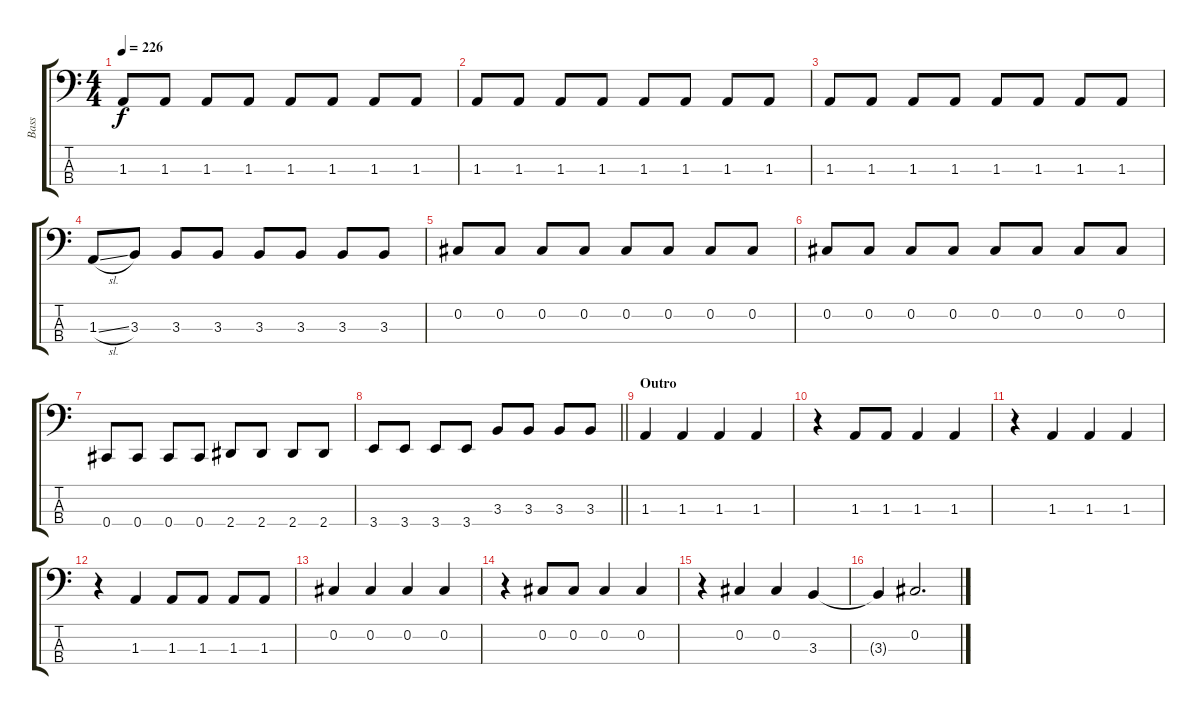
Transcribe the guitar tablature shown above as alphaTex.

\track ("Bass" "Bass") {instrument electricbassfinger}
\staff {score tabs}
\tuning (Gb2 Db2 Ab1 Db1) {hide}
\ts (4 4)
\tempo 226
\clef f4
\ks c
1.3.8{dy f} 1.3.8 1.3.8 1.3.8 1.3.8 1.3.8 1.3.8 1.3.8 |
1.3.8 1.3.8 1.3.8 1.3.8 1.3.8 1.3.8 1.3.8 1.3.8 |
1.3.8 1.3.8 1.3.8 1.3.8 1.3.8 1.3.8 1.3.8 1.3.8 |
1.3{sl}.8 3.3.8 3.3.8 3.3.8 3.3.8 3.3.8 3.3.8 3.3.8 |
0.2.8 0.2.8 0.2.8 0.2.8 0.2.8 0.2.8 0.2.8 0.2.8 |
0.2.8 0.2.8 0.2.8 0.2.8 0.2.8 0.2.8 0.2.8 0.2.8 |
0.4.8 0.4.8 0.4.8 0.4.8 2.4.8 2.4.8 2.4.8 2.4.8 |
\barLineRight lightlight
3.4.8 3.4.8 3.4.8 3.4.8 3.3.8 3.3.8 3.3.8 3.3.8 |
\section ("" "Outro")
1.3.4 1.3.4 1.3.4 1.3.4 |
r.4 1.3.8 1.3.8 1.3.4 1.3.4 |
r.4 1.3.4 1.3.4 1.3.4 |
r.4 1.3.4 1.3.8 1.3.8 1.3.8 1.3.8 |
0.2.4 0.2.4 0.2.4 0.2.4 |
r.4 0.2.8 0.2.8 0.2.4 0.2.4 |
r.4 0.2.4 0.2.4 3.3.4 |
3.3{t}.4 0.2.2{d}
